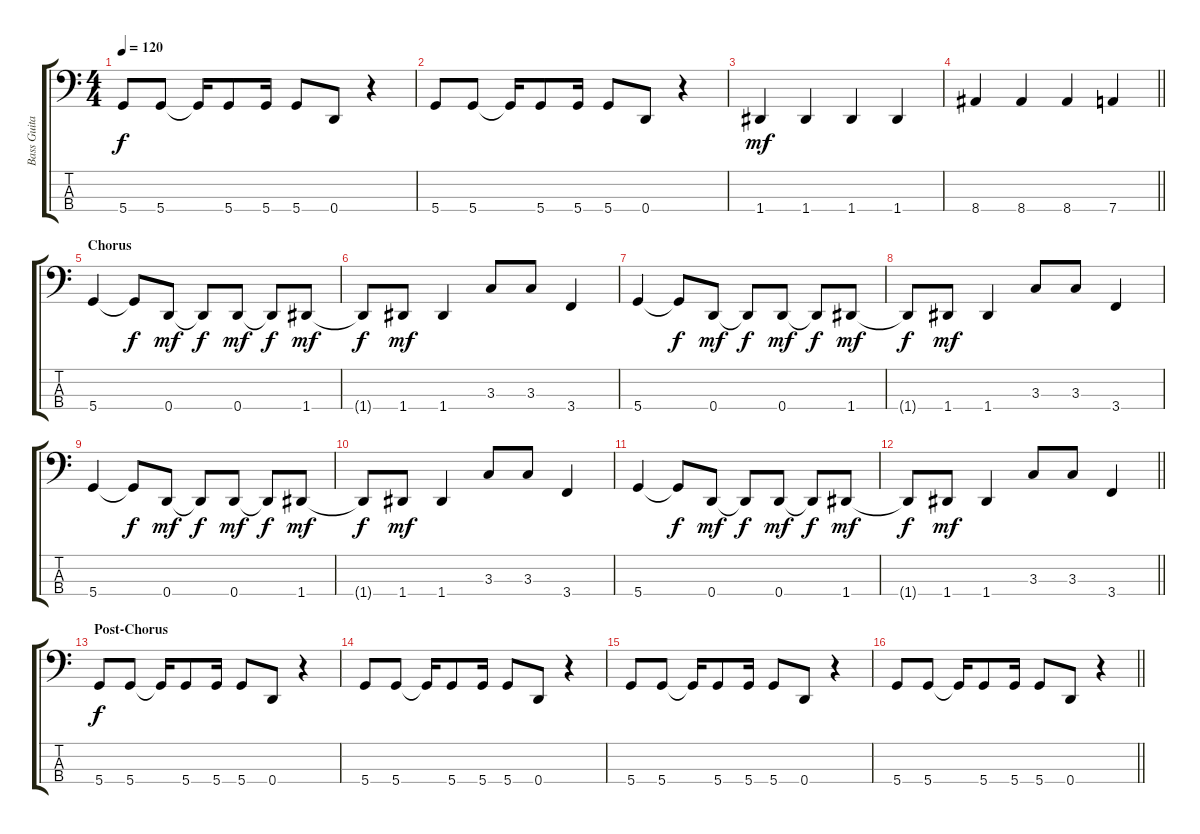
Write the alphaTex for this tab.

\track ("Bass Guitar" "Bass Guita") {instrument electricbassfinger}
\staff {score tabs}
\tuning (G2 D2 A1 D1) {hide}
\ts (4 4)
\tempo 120
\clef f4
\ks c
5.4.8{dy f} 5.4.8 5.4{t}.16 5.4.8 5.4.16 5.4.8 0.4.8 r.4 |
5.4.8 5.4.8 5.4{t}.16 5.4.8 5.4.16 5.4.8 0.4.8 r.4 |
1.4.4{dy mf} 1.4.4 1.4.4 1.4.4 |
\barLineRight lightlight
8.4.4 8.4.4 8.4.4 7.4.4 |
\section ("" "Chorus")
5.4.4 5.4{t}.8{dy f} 0.4.8{dy mf} 0.4{t}.8{dy f} 0.4.8{dy mf} 0.4{t}.8{dy f} 1.4.8{dy mf} |
1.4{t}.8{dy f} 1.4.8{dy mf} 1.4.4 3.3.8 3.3.8 3.4.4 |
5.4.4 5.4{t}.8{dy f} 0.4.8{dy mf} 0.4{t}.8{dy f} 0.4.8{dy mf} 0.4{t}.8{dy f} 1.4.8{dy mf} |
1.4{t}.8{dy f} 1.4.8{dy mf} 1.4.4 3.3.8 3.3.8 3.4.4 |
5.4.4 5.4{t}.8{dy f} 0.4.8{dy mf} 0.4{t}.8{dy f} 0.4.8{dy mf} 0.4{t}.8{dy f} 1.4.8{dy mf} |
1.4{t}.8{dy f} 1.4.8{dy mf} 1.4.4 3.3.8 3.3.8 3.4.4 |
5.4.4 5.4{t}.8{dy f} 0.4.8{dy mf} 0.4{t}.8{dy f} 0.4.8{dy mf} 0.4{t}.8{dy f} 1.4.8{dy mf} |
\barLineRight lightlight
1.4{t}.8{dy f} 1.4.8{dy mf} 1.4.4 3.3.8 3.3.8 3.4.4 |
\section ("" "Post-Chorus")
5.4.8{dy f} 5.4.8 5.4{t}.16 5.4.8 5.4.16 5.4.8 0.4.8 r.4 |
5.4.8 5.4.8 5.4{t}.16 5.4.8 5.4.16 5.4.8 0.4.8 r.4 |
5.4.8 5.4.8 5.4{t}.16 5.4.8 5.4.16 5.4.8 0.4.8 r.4 |
\barLineRight lightlight
5.4.8 5.4.8 5.4{t}.16 5.4.8 5.4.16 5.4.8 0.4.8 r.4
